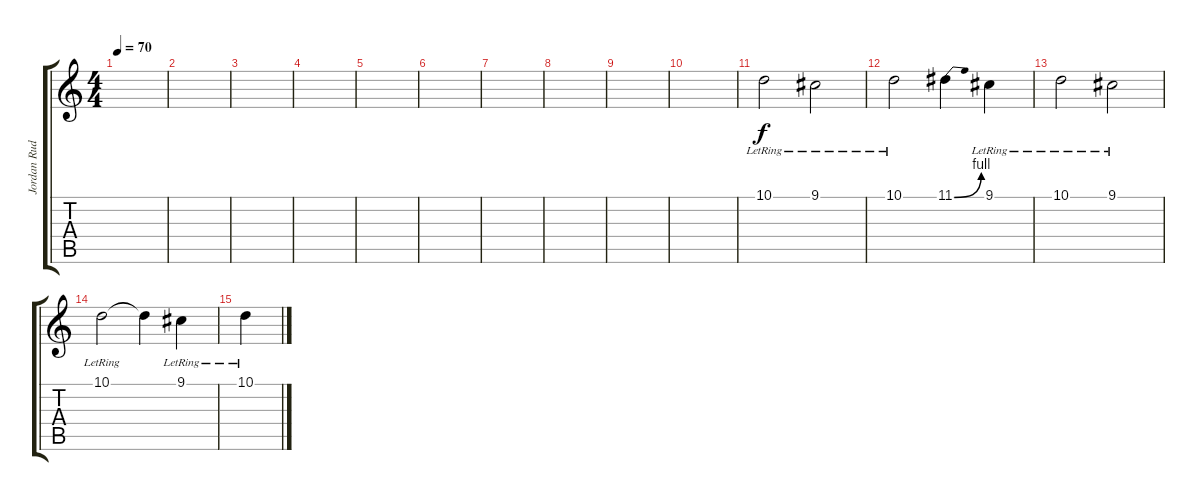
\track ("Jordan Rudess" "Jordan Rud") {instrument stringensemble1}
\staff {score tabs}
\tuning (E4 B3 G3 D3 A2 E2) {hide}
\ts (4 4)
\tempo 70
\clef g2
\ks c
|
|
|
|
|
|
|
|
|
|
10.1{lr}.2 9.1{lr}.2 |
10.1{lr}.2 11.1{be (bend 0 0 60 4)}.4 9.1{lr}.4 |
10.1{lr}.2 9.1{lr}.2 |
10.1{lr}.2 10.1{t}.4 9.1{lr}.4 |
10.1{lr}.4
